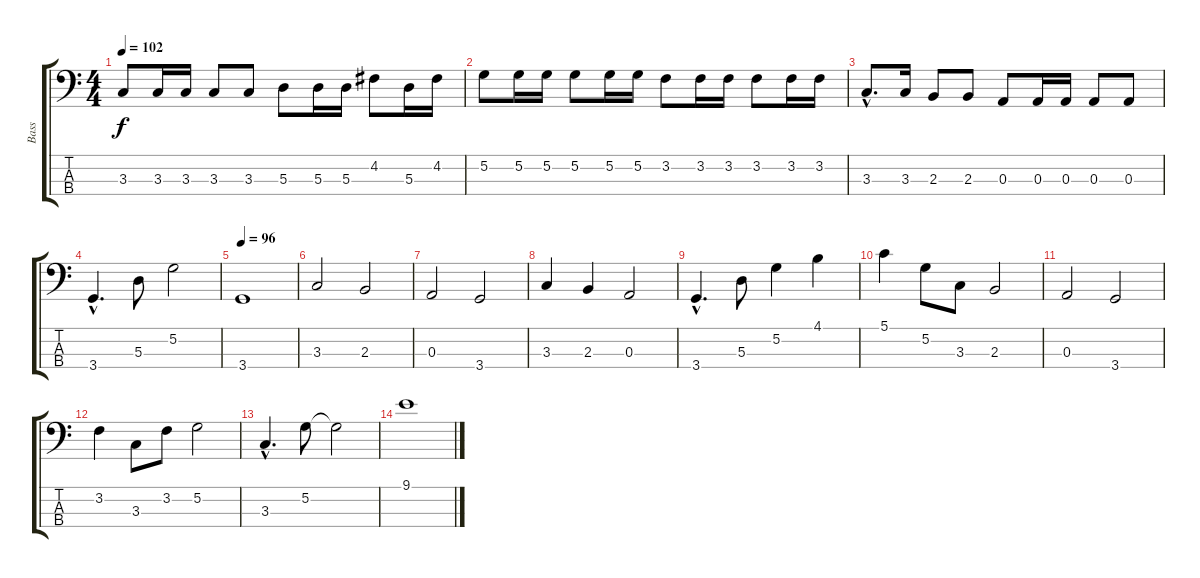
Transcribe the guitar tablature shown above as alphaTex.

\track ("Bass" "Bass") {instrument electricbassfinger}
\staff {score tabs}
\tuning (G2 D2 A1 E1) {hide}
\ts (4 4)
\tempo 102
\clef f4
\ks c
3.3.8{dy f} 3.3.16 3.3.16 3.3.8 3.3.8 5.3.8 5.3.16 5.3.16 4.2.8 5.3.16 4.2.16 |
5.2.8 5.2.16 5.2.16 5.2.8 5.2.16 5.2.16 3.2.8 3.2.16 3.2.16 3.2.8 3.2.16 3.2.16 |
3.3{hac}.8{d} 3.3.16 2.3.8 2.3.8 0.3.8 0.3.16 0.3.16 0.3.8 0.3.8 |
3.4{hac}.4{d} 5.3.8 5.2.2 |
\tempo 96
3.4.1 |
3.3.2 2.3.2 |
0.3.2 3.4.2 |
3.3.4 2.3.4 0.3.2 |
3.4{hac}.4{d} 5.3.8 5.2.4 4.1.4 |
5.1.4 5.2.8 3.3.8 2.3.2 |
0.3.2 3.4.2 |
3.2.4 3.3.8 3.2.8 5.2.2 |
3.3{hac}.4{d} 5.2.8 5.2{t}.2 |
9.1.1
